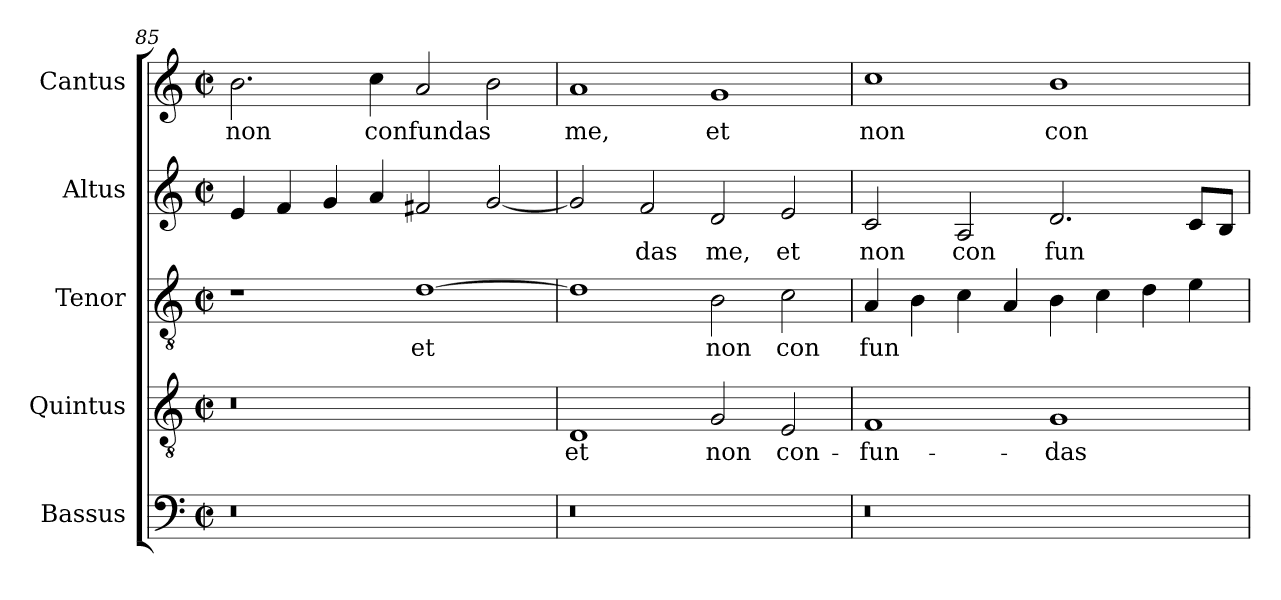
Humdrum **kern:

**kern	**kern	**text	**kern	**text	**kern	**text	**kern	**text
*part5	*part4	*part4	*part3	*part3	*part2	*part2	*part1	*part1
*staff5	*staff4	*staff4	*staff3	*staff3	*staff2	*staff2	*staff1	*staff1
*I"Bassus	*I"Quintus	*	*I"Tenor	*	*I"Altus	*	*I"Cantus	*
*clefF4	*clefGv2	*	*clefGv2	*	*clefG2	*	*clefG2	*
*k[]	*k[]	*	*k[]	*	*k[]	*	*k[]	*
*C:	*C:	*	*C:	*	*C:	*	*C:	*
*M2/2	*M2/2	*	*M2/2	*	*M2/2	*	*M2/2	*
*met(c|)	*met(c|)	*	*met(c|)	*	*met(c|)	*	*met(c|)	*
=85	=85	=85	=85	=85	=85	=85	=85	=85
!	!	!	!	!	!	!LO:LY:b:cj	!	!LO:LY:b:cj
0r	0r	.	1r	.	4e/	.	2.b\	non
!	!	!	!	!	!	!LO:LY:b:cj	!	!
.	.	.	.	.	4f/	.	.	.
!	!	!	!	!	!	!LO:LY:b:cj	!	!
.	.	.	.	.	4g/	.	.	.
!	!	!	!	!	!	!LO:LY:b:cj	!	!LO:LY:b:cj
.	.	.	.	.	4a/	.	4cc\	confundas
!	!	!	!	!LO:LY:b	!	!LO:LY:b:cj	!	!LO:LY:b:cj
.	.	.	[>1d	et	2f#X/	.	2a/	.
!	!	!	!	!	!	!LO:LY:b:cj	!	!LO:LY:b:cj
.	.	.	.	.	[<2g/	.	2b\	.
=86	=86	=86	=86	=86	=86	=86	=86	=86
!	!	!LO:LY:b:cj	!	!LO:LY:b	!	!LO:LY:b:cj	!	!LO:LY:b:cj
0r	1D	et	1d]	.	2g/]	.	1a	me,
!	!	!	!	!	!	!LO:LY:b:cj	!	!
.	.	.	.	.	2f/	das	.	.
!	!	!LO:LY:b:cj	!	!LO:LY:b	!	!LO:LY:b:cj	!	!LO:LY:b:cj
.	2G/	non	2B\	non	2d/	me,	1g	et
!	!	!LO:LY:b:cj	!	!LO:LY:b	!	!LO:LY:b:cj	!	!
.	2E/	con-	2c\	con	2e/	et	.	.
=87	=87	=87	=87	=87	=87	=87	=87	=87
!	!	!LO:LY:b:cj	!	!LO:LY:b	!	!LO:LY:b:cj	!	!LO:LY:b:cj
0r	1F	-fun-	4A/	fun	2c/	non	1cc	non
!	!	!	!	!LO:LY:b	!	!	!	!
.	.	.	4B\	.	.	.	.	.
!	!	!	!	!LO:LY:b	!	!LO:LY:b:cj	!	!
.	.	.	4c\	.	2A/	con	.	.
!	!	!	!	!LO:LY:b	!	!	!	!
.	.	.	4A/	.	.	.	.	.
!	!	!LO:LY:b:cj	!	!LO:LY:b	!	!LO:LY:b:cj	!	!LO:LY:b:cj
.	1G	-das	4B\	.	2.d/	fun	1b	con
!	!	!	!	!LO:LY:b	!	!	!	!
.	.	.	4c\	.	.	.	.	.
!	!	!	!	!LO:LY:b	!	!	!	!
.	.	.	4d\	.	.	.	.	.
!	!	!	!	!LO:LY:b	!	!LO:LY:b:cj	!	!
.	.	.	4e\	.	8c/L	.	.	.
!	!	!	!	!	!	!LO:LY:b:cj	!	!
.	.	.	.	.	8B/J	.	.	.
=	=	=	=	=	=	=	=	=
*-	*-	*-	*-	*-	*-	*-	*-	*-
